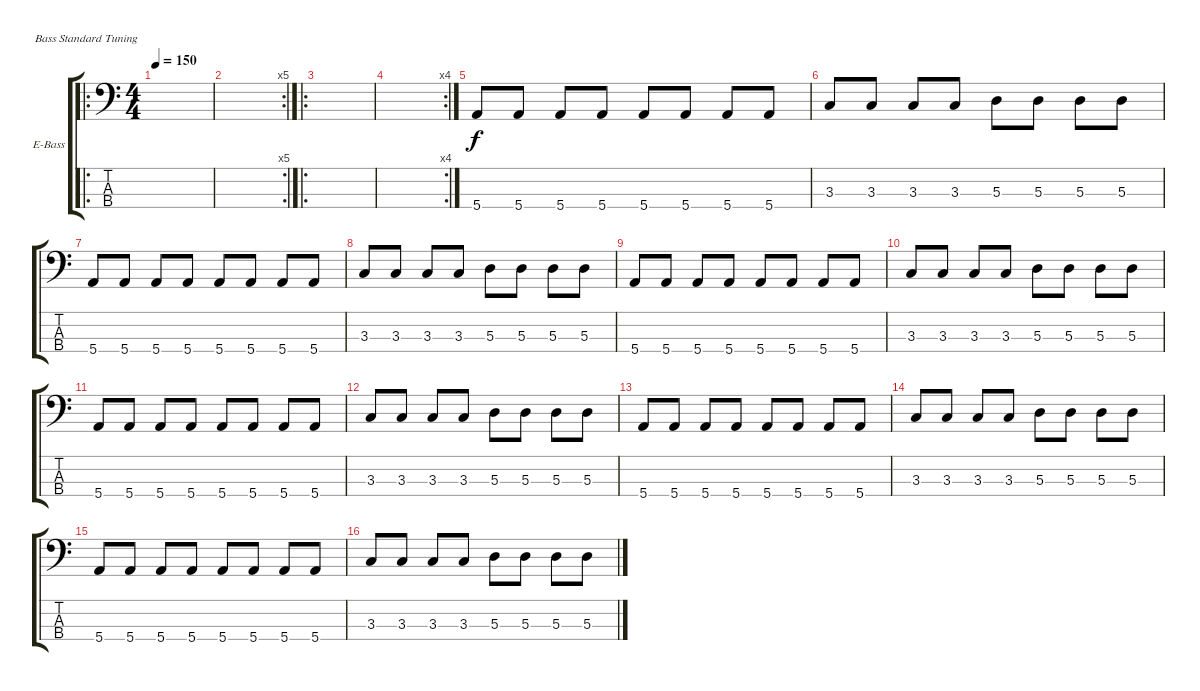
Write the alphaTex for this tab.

\defaultSystemsLayout 4
\bracketExtendMode groupsimilarinstruments
\firstSystemTrackNameOrientation horizontal
\otherSystemsTrackNameOrientation horizontal
\track ("Electric Bass" "E-Bass") {instrument electricbassfinger}
\staff {score tabs}
\tuning (G2 D2 A1 E1)
\ro
\ts (4 4)
\tempo 150
\clef f4
\scale
0.476015
\ks c
|
\rc 5
\scale
0.250923 |
\ro
\scale
0.273063 |
\rc 4
|
5.4.8 5.4.8 5.4.8 5.4.8 5.4.8 5.4.8 5.4.8 5.4.8 |
3.3.8 3.3.8 3.3.8 3.3.8 5.3.8 5.3.8 5.3.8 5.3.8 |
5.4.8 5.4.8 5.4.8 5.4.8 5.4.8 5.4.8 5.4.8 5.4.8 |
3.3.8 3.3.8 3.3.8 3.3.8 5.3.8 5.3.8 5.3.8 5.3.8 |
5.4.8 5.4.8 5.4.8 5.4.8 5.4.8 5.4.8 5.4.8 5.4.8 |
3.3.8 3.3.8 3.3.8 3.3.8 5.3.8 5.3.8 5.3.8 5.3.8 |
5.4.8 5.4.8 5.4.8 5.4.8 5.4.8 5.4.8 5.4.8 5.4.8 |
3.3.8 3.3.8 3.3.8 3.3.8 5.3.8 5.3.8 5.3.8 5.3.8 |
5.4.8 5.4.8 5.4.8 5.4.8 5.4.8 5.4.8 5.4.8 5.4.8 |
3.3.8 3.3.8 3.3.8 3.3.8 5.3.8 5.3.8 5.3.8 5.3.8 |
5.4.8 5.4.8 5.4.8 5.4.8 5.4.8 5.4.8 5.4.8 5.4.8 |
3.3.8 3.3.8 3.3.8 3.3.8 5.3.8 5.3.8 5.3.8 5.3.8
